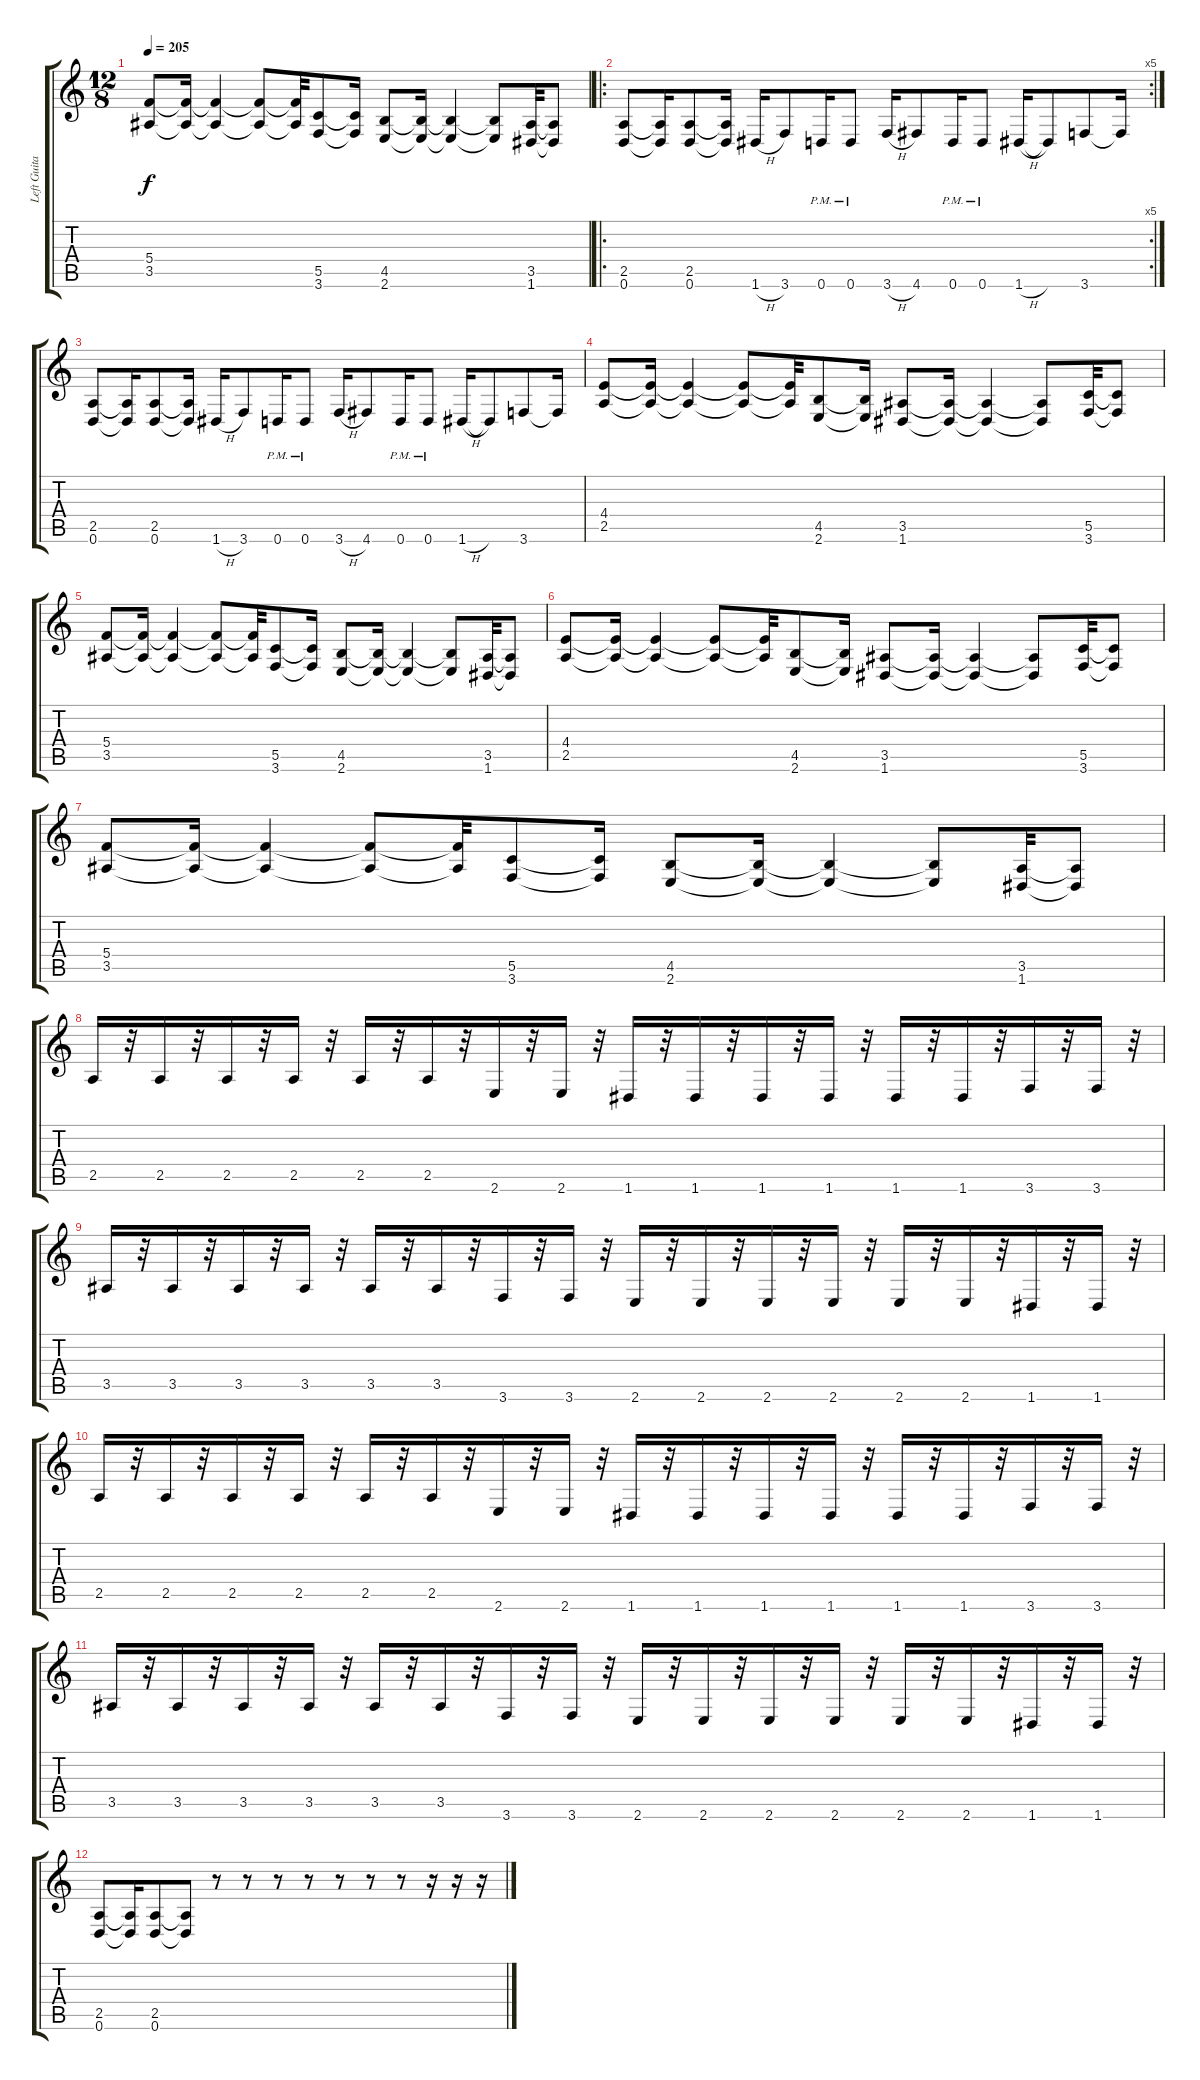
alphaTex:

\track ("Left Guitar" "Left Guita") {instrument distortionguitar}
\staff {score tabs}
\tuning (D4 A3 F3 C3 G2 D2) {hide}
\ts (12 8)
\tempo 205
\clef g2
\ks c
(5.4 3.5).8{dy f} (5.4{t} 3.5{t}).16 (5.4{t} 3.5{t}).4 (5.4{t} 3.5{t}).8 (5.4{t} 3.5{t}).32 (5.5 3.6).8 (5.5{t} 3.6{t}).16 (4.5 2.6).8 (4.5{t} 2.6{t}).16 (4.5{t} 2.6{t}).4 (4.5{t} 2.6{t}).8 (3.5 1.6).32 (3.5{t} 1.6{t}).8 |
\ro
\rc 5
(2.5 0.6).8 (2.5{t} 0.6{t}).16 (2.5 0.6).8 (2.5{t} 0.6{t}).16 1.6{h}.16 3.6.8 0.6{pm}.16 0.6{pm}.8 3.6{h}.16 4.6.8 0.6{pm}.16 0.6{pm}.8 1.6{h}.16 1.6{t}.8 3.6.8 3.6{t}.16 |
(2.5 0.6).8 (2.5{t} 0.6{t}).16 (2.5 0.6).8 (2.5{t} 0.6{t}).16 1.6{h}.16 3.6.8 0.6{pm}.16 0.6{pm}.8 3.6{h}.16 4.6.8 0.6{pm}.16 0.6{pm}.8 1.6{h}.16 1.6{t}.8 3.6.8 3.6{t}.16 |
(4.4 2.5).8 (4.4{t} 2.5{t}).16 (4.4{t} 2.5{t}).4 (4.4{t} 2.5{t}).8 (4.4{t} 2.5{t}).32 (4.5 2.6).8 (4.5{t} 2.6{t}).16 (3.5 1.6).8 (3.5{t} 1.6{t}).16 (3.5{t} 1.6{t}).4 (3.5{t} 1.6{t}).8 (5.5 3.6).32 (5.5{t} 3.6{t}).8 |
(5.4 3.5).8 (5.4{t} 3.5{t}).16 (5.4{t} 3.5{t}).4 (5.4{t} 3.5{t}).8 (5.4{t} 3.5{t}).32 (5.5 3.6).8 (5.5{t} 3.6{t}).16 (4.5 2.6).8 (4.5{t} 2.6{t}).16 (4.5{t} 2.6{t}).4 (4.5{t} 2.6{t}).8 (3.5 1.6).32 (3.5{t} 1.6{t}).8 |
(4.4 2.5).8 (4.4{t} 2.5{t}).16 (4.4{t} 2.5{t}).4 (4.4{t} 2.5{t}).8 (4.4{t} 2.5{t}).32 (4.5 2.6).8 (4.5{t} 2.6{t}).16 (3.5 1.6).8 (3.5{t} 1.6{t}).16 (3.5{t} 1.6{t}).4 (3.5{t} 1.6{t}).8 (5.5 3.6).32 (5.5{t} 3.6{t}).8 |
(5.4 3.5).8 (5.4{t} 3.5{t}).16 (5.4{t} 3.5{t}).4 (5.4{t} 3.5{t}).8 (5.4{t} 3.5{t}).32 (5.5 3.6).8 (5.5{t} 3.6{t}).16 (4.5 2.6).8 (4.5{t} 2.6{t}).16 (4.5{t} 2.6{t}).4 (4.5{t} 2.6{t}).8 (3.5 1.6).32 (3.5{t} 1.6{t}).8 |
2.5.16 r.32 2.5.16 r.32 2.5.16 r.32 2.5.16 r.32 2.5.16 r.32 2.5.16 r.32 2.6.16 r.32 2.6.16 r.32 1.6.16 r.32 1.6.16 r.32 1.6.16 r.32 1.6.16 r.32 1.6.16 r.32 1.6.16 r.32 3.6.16 r.32 3.6.16 r.32 |
3.5.16 r.32 3.5.16 r.32 3.5.16 r.32 3.5.16 r.32 3.5.16 r.32 3.5.16 r.32 3.6.16 r.32 3.6.16 r.32 2.6.16 r.32 2.6.16 r.32 2.6.16 r.32 2.6.16 r.32 2.6.16 r.32 2.6.16 r.32 1.6.16 r.32 1.6.16 r.32 |
2.5.16 r.32 2.5.16 r.32 2.5.16 r.32 2.5.16 r.32 2.5.16 r.32 2.5.16 r.32 2.6.16 r.32 2.6.16 r.32 1.6.16 r.32 1.6.16 r.32 1.6.16 r.32 1.6.16 r.32 1.6.16 r.32 1.6.16 r.32 3.6.16 r.32 3.6.16 r.32 |
3.5.16 r.32 3.5.16 r.32 3.5.16 r.32 3.5.16 r.32 3.5.16 r.32 3.5.16 r.32 3.6.16 r.32 3.6.16 r.32 2.6.16 r.32 2.6.16 r.32 2.6.16 r.32 2.6.16 r.32 2.6.16 r.32 2.6.16 r.32 1.6.16 r.32 1.6.16 r.32 |
(2.5 0.6).8 (2.5{t} 0.6{t}).16 (2.5 0.6).8 (2.5{t} 0.6{t}).8 r.8 r.8 r.8 r.8 r.8 r.8 r.8 r.16 r.16 r.16
